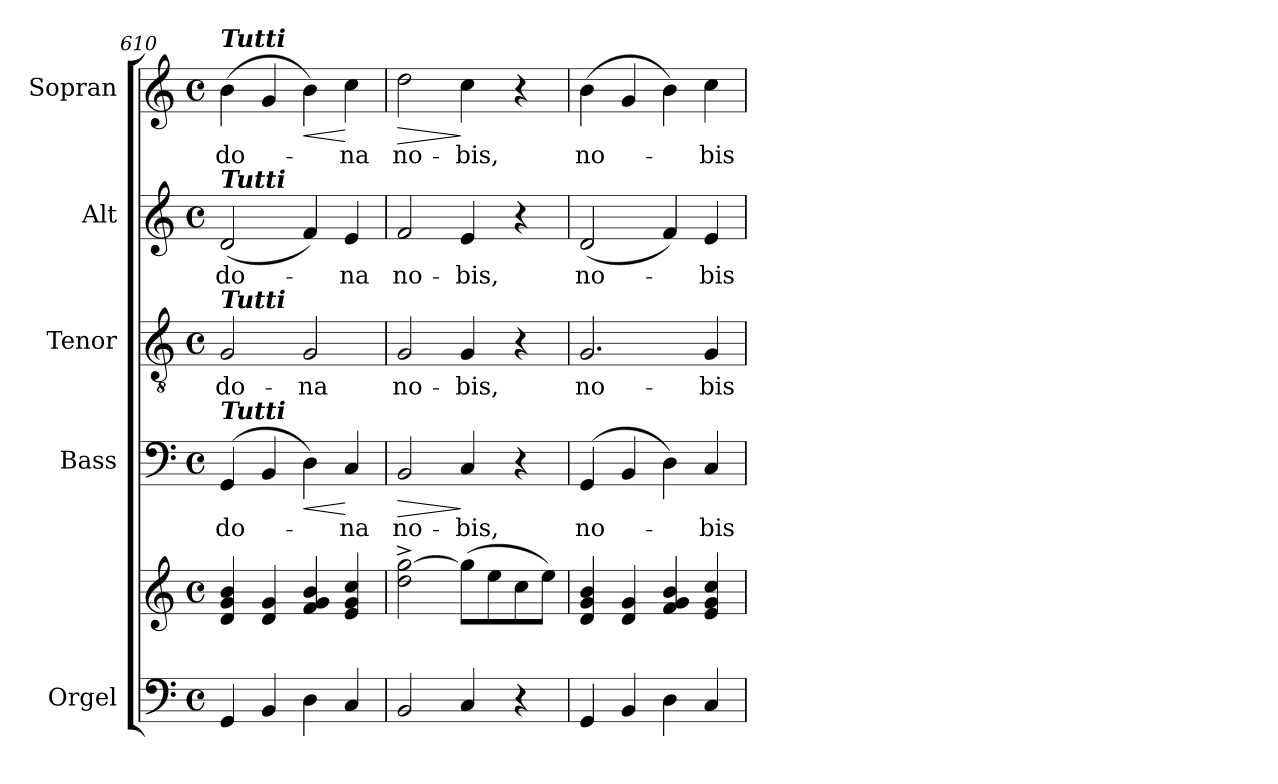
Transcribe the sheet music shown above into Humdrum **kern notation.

**kern	**kern	**kern	**text	**dynam	**kern	**text	**kern	**text	**kern	**text	**dynam
*part5	*part5	*part4	*part4	*part4	*part3	*part3	*part2	*part2	*part1	*part1	*part1
*staff6	*staff5	*staff4	*staff4	*staff4	*staff3	*staff3	*staff2	*staff2	*staff1	*staff1	*staff1
*I"Orgel	*	*I"Bass	*	*	*I"Tenor	*	*I"Alt	*	*I"Sopran	*	*
*I'Org.	*	*I'B.	*	*	*I'T.	*	*I'A.	*	*I'S.	*	*
*clefF4	*clefG2	*clefF4	*	*	*clefGv2	*	*clefG2	*	*clefG2	*	*
*k[]	*k[]	*k[]	*	*	*k[]	*	*k[]	*	*k[]	*	*
*C:	*C:	*C:	*	*	*C:	*	*C:	*	*C:	*	*
*M4/4	*M4/4	*M4/4	*	*	*M4/4	*	*M4/4	*	*M4/4	*	*
*met(c)	*met(c)	*met(c)	*	*	*met(c)	*	*met(c)	*	*met(c)	*	*
=610	=610	=610	=610	=610	=610	=610	=610	=610	=610	=610	=610
!	!	!	!	!	!	!	!	!	!LO:TX:a:Bi:t=Tutti	!	!
!	!	!	!	!	!	!	!LO:TX:a:Bi:t=Tutti	!	!	!	!
!	!	!	!	!	!LO:TX:a:Bi:t=Tutti	!	!	!	!	!	!
!	!	!LO:TX:a:Bi:t=Tutti	!	!	!	!	!	!	!	!	!
!	!	!	!LO:LY:b	!	!	!LO:LY:b	!	!LO:LY:b	!	!LO:LY:b	!
4GG/	4d/ 4g/ 4b/	(<4GG/	do-	.	2G/	do-	(<2d/	do-	(>4b\	do-	.
4BB/	4d/ 4g/	4BB/	.	.	.	.	.	.	4g/	.	.
!	!	!	!	!LO:HP:b	!	!LO:LY:b	!	!	!	!	!LO:HP:b
4D\	4f/ 4g/ 4b/	4D\)	.	<	2G/	-na	4f/)	.	4b\)	.	<
!	!	!	!LO:LY:b	!	!	!	!	!LO:LY:b	!	!LO:LY:b	!
4C/	4e/ 4g/ 4cc/	4C/	-na	[	.	.	4e/	-na	4cc\	-na	[
=611	=611	=611	=611	=611	=611	=611	=611	=611	=611	=611	=611
!	!	!	!LO:LY:b	!LO:HP:b	!	!LO:LY:b	!	!LO:LY:b	!	!LO:LY:b	!LO:HP:b
2BB/	2dd\^> [2gg\^>	2BB/	no-	>	2G/	no-	2f/	no-	2dd\	no-	>
!	!	!	!LO:LY:b	!	!	!LO:LY:b	!	!LO:LY:b	!	!LO:LY:b	!
4C/	(>8gg\L]	4C/	-bis,	]	4G/	-bis,	4e/	-bis,	4cc\	-bis,	]
.	8ee\	.	.	.	.	.	.	.	.	.	.
4r	8cc\	4r	.	.	4r	.	4r	.	4r	.	.
.	8ee\J)	.	.	.	.	.	.	.	.	.	.
=612	=612	=612	=612	=612	=612	=612	=612	=612	=612	=612	=612
!	!	!	!LO:LY:b	!	!	!LO:LY:b	!	!LO:LY:b	!	!LO:LY:b	!
4GG/	4d/ 4g/ 4b/	(<4GG/	no-	.	2.G/	no-	(<2d/	no-	(>4b\	no-	.
4BB/	4d/ 4g/	4BB/	.	.	.	.	.	.	4g/	.	.
4D\	4f/ 4g/ 4b/	4D\)	.	.	.	.	4f/)	.	4b\)	.	.
!	!	!	!LO:LY:b	!	!	!LO:LY:b	!	!LO:LY:b	!	!LO:LY:b	!
4C/	4e/ 4g/ 4cc/	4C/	-bis	.	4G/	-bis	4e/	-bis	4cc\	-bis	.
=	=	=	=	=	=	=	=	=	=	=	=
*-	*-	*-	*-	*-	*-	*-	*-	*-	*-	*-	*-
